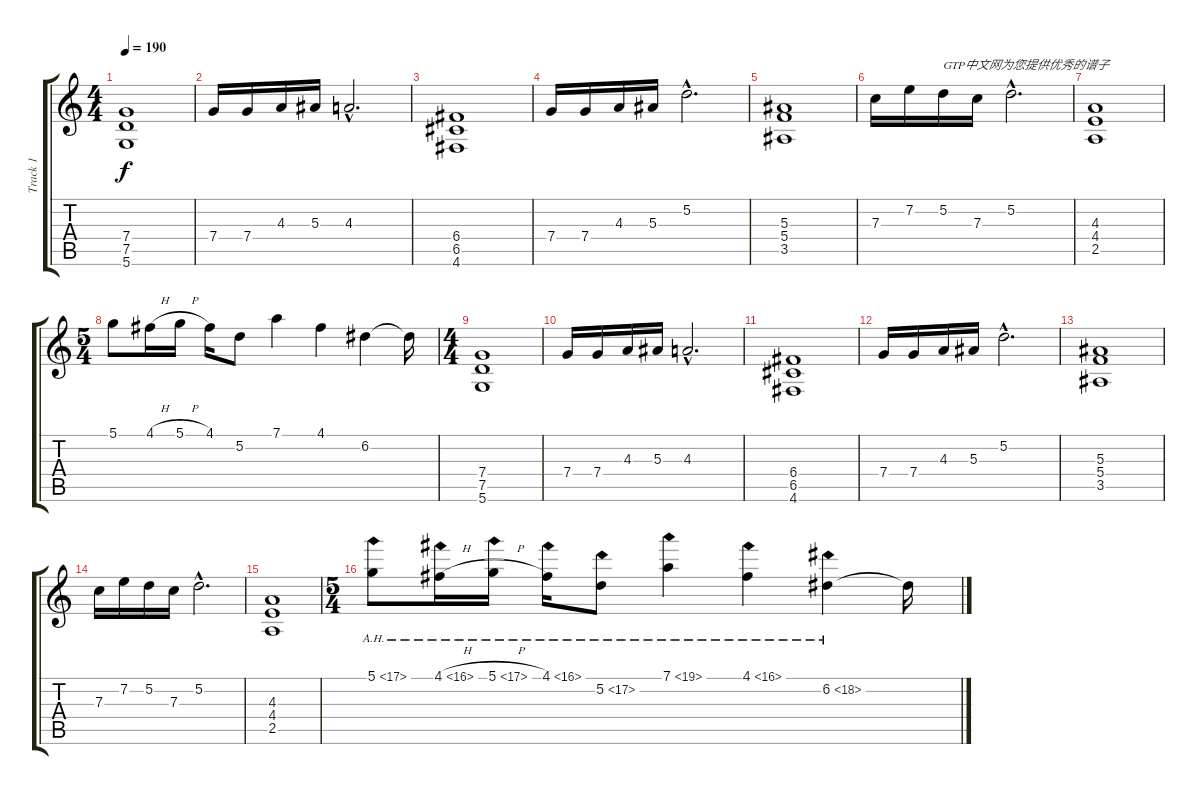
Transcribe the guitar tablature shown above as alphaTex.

\track ("Track 1" "Track 1") {instrument distortionguitar}
\staff {score tabs}
\tuning (D4 A3 F3 C3 G2 D2) {hide}
\ts (4 4)
\tempo 190
\clef g2
\ks c
(7.4 7.5 5.6).1{dy f instrument distortionguitar} |
7.4.16 7.4.16 4.3.16 5.3.16 4.3{hac}.2{d} |
(6.4 6.5 4.6).1 |
7.4.16 7.4.16 4.3.16 5.3.16 5.2{hac}.2{d} |
(5.3 5.4 3.5).1 |
7.3.16 7.2.16 5.2.16{txt "GTP中文网为您提供优秀的谱子"} 7.3.16 5.2{hac}.2{d} |
(4.3 4.4 2.5).1 |
\ts (5 4)
5.1.8 4.1{h}.16 5.1{h}.16 4.1.16 5.2.8 7.1.4 4.1.4 6.2.4 6.2{t}.16 |
\ts (4 4)
(7.4 7.5 5.6).1 |
7.4.16 7.4.16 4.3.16 5.3.16 4.3{hac}.2{d} |
(6.4 6.5 4.6).1 |
7.4.16 7.4.16 4.3.16 5.3.16 5.2{hac}.2{d} |
(5.3 5.4 3.5).1 |
7.3.16 7.2.16 5.2.16 7.3.16 5.2{hac}.2{d} |
(4.3 4.4 2.5).1 |
\ts (5 4)
5.1{ah 12}.8 4.1{ah 12 h}.16 5.1{ah 12 h}.16 4.1{ah 12}.16 5.2{ah 12}.8 7.1{ah 12}.4 4.1{ah 12}.4 6.2{ah 12}.4 6.2{t}.16
